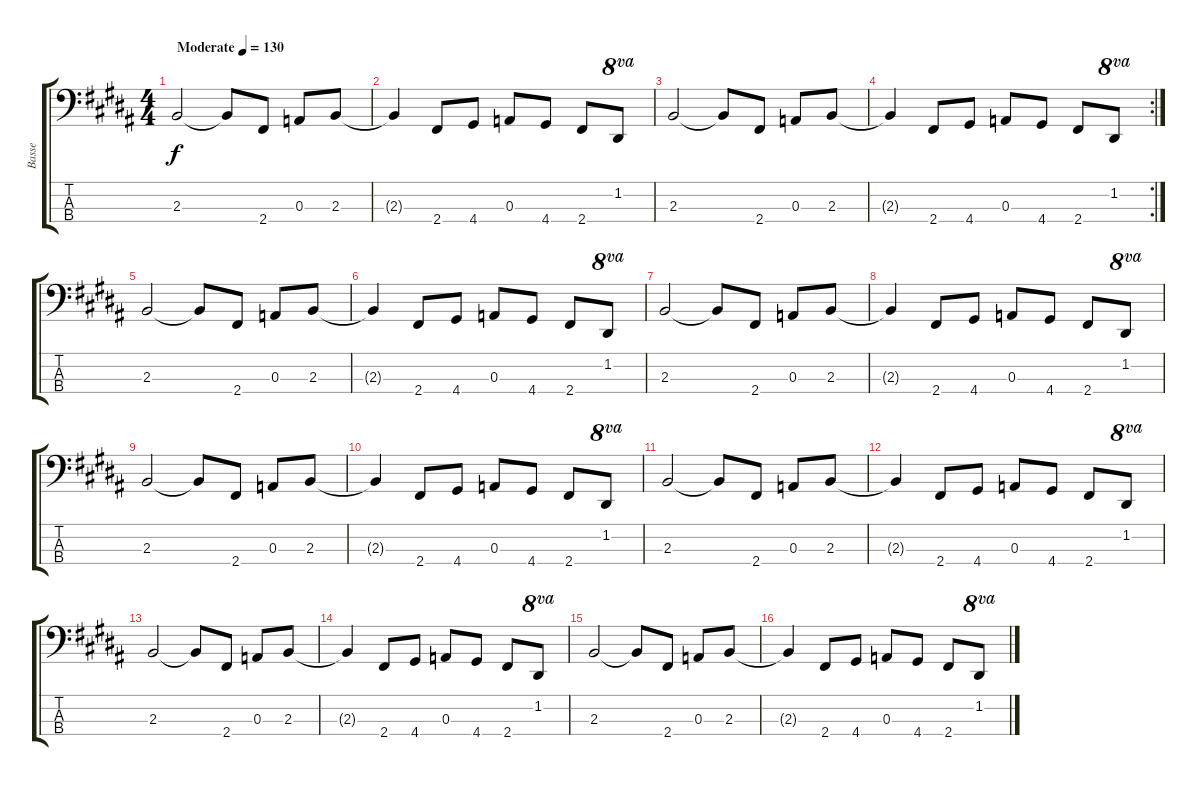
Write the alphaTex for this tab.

\track ("Basse" "Basse") {instrument electricbasspick}
\staff {score tabs}
\tuning (G2 D2 A1 E1) {hide}
\ts (4 4)
\tempo (130 "Moderate")
\clef f4
\ks b
2.3.2{dy f instrument electricbasspick} 2.3{t}.8 2.4.8 0.3.8 2.3.8 |
2.3{t}.4 2.4.8 4.4.8 0.3.8 4.4.8 2.4.8 1.2.8{ot 8va} |
2.3.2 2.3{t}.8 2.4.8 0.3.8 2.3.8 |
\rc 2
2.3{t}.4 2.4.8 4.4.8 0.3.8 4.4.8 2.4.8 1.2.8{ot 8va} |
2.3.2 2.3{t}.8 2.4.8 0.3.8 2.3.8 |
2.3{t}.4 2.4.8 4.4.8 0.3.8 4.4.8 2.4.8 1.2.8{ot 8va} |
2.3.2 2.3{t}.8 2.4.8 0.3.8 2.3.8 |
2.3{t}.4 2.4.8 4.4.8 0.3.8 4.4.8 2.4.8 1.2.8{ot 8va} |
2.3.2 2.3{t}.8 2.4.8 0.3.8 2.3.8 |
2.3{t}.4 2.4.8 4.4.8 0.3.8 4.4.8 2.4.8 1.2.8{ot 8va} |
2.3.2 2.3{t}.8 2.4.8 0.3.8 2.3.8 |
2.3{t}.4 2.4.8 4.4.8 0.3.8 4.4.8 2.4.8 1.2.8{ot 8va} |
2.3.2 2.3{t}.8 2.4.8 0.3.8 2.3.8 |
2.3{t}.4 2.4.8 4.4.8 0.3.8 4.4.8 2.4.8 1.2.8{ot 8va} |
2.3.2 2.3{t}.8 2.4.8 0.3.8 2.3.8 |
2.3{t}.4 2.4.8 4.4.8 0.3.8 4.4.8 2.4.8 1.2.8{ot 8va}
